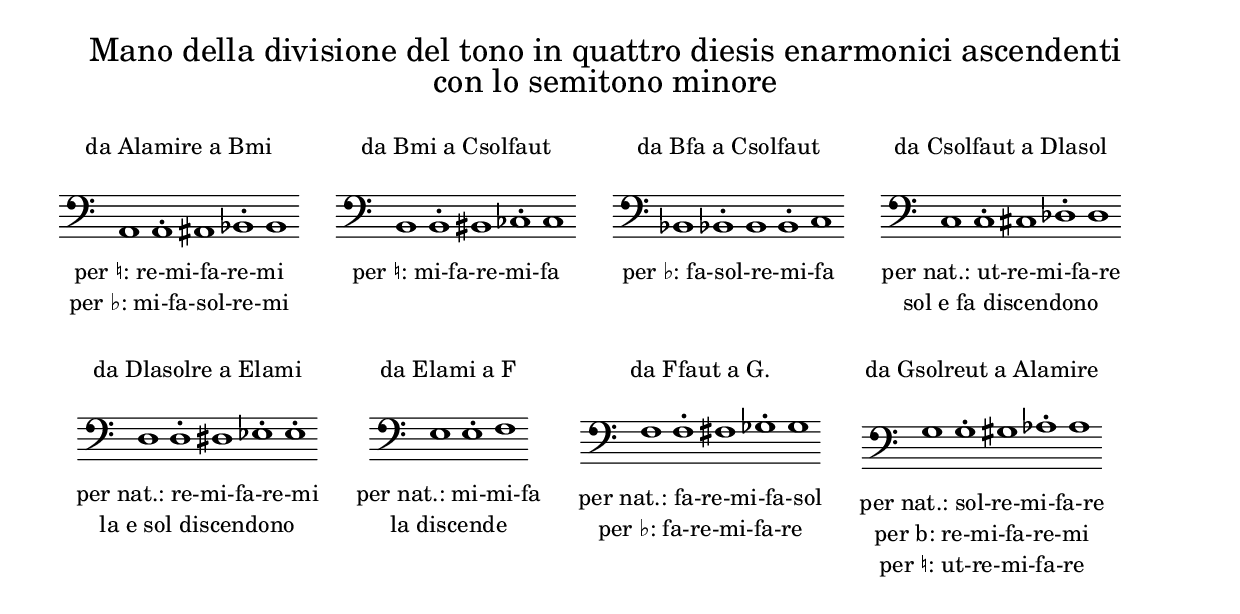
\version "2.22.2"

% Auto generated file

\header {
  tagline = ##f
}

dot = {
   \once \override Script.add-stem-support = ##f
   \once \override Script.toward-stem-shift = 0
   \once \override Script.skyline-horizontal-padding = 0
   \once \override Script.direction = 1
   \once \override Script.font-size = 1
}

\markup {
  \center-column {
    \line {
      \center-align
      \fontsize#3 { \concat { \normal-text "Mano della divisione del tono in quattro diesis enarmonici ascendenti"} }
    }\line {
      \center-align
      \fontsize#3 { \concat { \normal-text "con lo semitono minore"} }
    }
    \null
    \line {
      \center-column {
        \line {
          \left-align {  \normal-text "da Alamire a Bmi" }
        }

        \null
        \line {
          \score {
            <<
              \new Staff \with { instrumentName = ""} {
                \override Staff.TimeSignature.stencil = ##f
                \override Staff.NoteHead.style = #'baroque
                \accidentalStyle Score.forget
                \override Rest.style = #'default
                \override NoteHead.style = #'default
                \cadenzaOn
                \clef "bass"
                \key c #`((0 . ,NATURAL) (1 . ,NATURAL) (2 . ,NATURAL)
                          (3 . ,NATURAL) (4 . ,NATURAL) (5 . ,NATURAL)
                          (6 . ,NATURAL))  a,1   \dot a,1-.   ais,1   \dot bes,1-.   b,1  
                \cadenzaOff
              }
            >>
            \layout {
              \context {
                \Score
                \override SpacingSpanner.common-shortest-duration = #(ly:make-moment 1)
              }
            }
          }
        }
        \null
        \line {
          \left-align {  \normal-text "per ♮: re-mi-fa-re-mi" }
        }
        \line {
          \left-align {  \normal-text "per ♭: mi-fa-sol-re-mi" }
        }

      }
      \hspace #3 
      \center-column {
        \line {
          \left-align {  \normal-text "da Bmi a Csolfaut" }
        }

        \null
        \line {
          \score {
            <<
              \new Staff \with { instrumentName = ""} {
                \override Staff.TimeSignature.stencil = ##f
                \override Staff.NoteHead.style = #'baroque
                \accidentalStyle Score.forget
                \override Rest.style = #'default
                \override NoteHead.style = #'default
                \cadenzaOn
                \clef "bass"
                \key c #`((0 . ,NATURAL) (1 . ,NATURAL) (2 . ,NATURAL)
                          (3 . ,NATURAL) (4 . ,NATURAL) (5 . ,NATURAL)
                          (6 . ,NATURAL))  b,1   \dot b,1-.   bis,1   \dot ces1-.   c1  
                \cadenzaOff
              }
            >>
            \layout {
              \context {
                \Score
                \override SpacingSpanner.common-shortest-duration = #(ly:make-moment 1)
              }
            }
          }
        }
        \null
        \line {
          \left-align {  \normal-text "per ♮: mi-fa-re-mi-fa" }
        }

      }
      \hspace #3 
      \center-column {
        \line {
          \left-align {  \normal-text "da Bfa a Csolfaut" }
        }

        \null
        \line {
          \score {
            <<
              \new Staff \with { instrumentName = ""} {
                \override Staff.TimeSignature.stencil = ##f
                \override Staff.NoteHead.style = #'baroque
                \accidentalStyle Score.forget
                \override Rest.style = #'default
                \override NoteHead.style = #'default
                \cadenzaOn
                \clef "bass"
                \key c #`((0 . ,NATURAL) (1 . ,NATURAL) (2 . ,NATURAL)
                          (3 . ,NATURAL) (4 . ,NATURAL) (5 . ,NATURAL)
                          (6 . ,NATURAL))  bes,1   \dot bes,1-.   b,1   \dot b,1-.   c1  
                \cadenzaOff
              }
            >>
            \layout {
              \context {
                \Score
                \override SpacingSpanner.common-shortest-duration = #(ly:make-moment 1)
              }
            }
          }
        }
        \null
        \line {
          \left-align {  \normal-text "per ♭: fa-sol-re-mi-fa" }
        }

      }
      \hspace #3 
      \center-column {
        \line {
          \left-align {  \normal-text "da Csolfaut a Dlasol" }
        }

        \null
        \line {
          \score {
            <<
              \new Staff \with { instrumentName = ""} {
                \override Staff.TimeSignature.stencil = ##f
                \override Staff.NoteHead.style = #'baroque
                \accidentalStyle Score.forget
                \override Rest.style = #'default
                \override NoteHead.style = #'default
                \cadenzaOn
                \clef "bass"
                \key c #`((0 . ,NATURAL) (1 . ,NATURAL) (2 . ,NATURAL)
                          (3 . ,NATURAL) (4 . ,NATURAL) (5 . ,NATURAL)
                          (6 . ,NATURAL))  c1   \dot c1-.   cis1   \dot des1-.   d1  
                \cadenzaOff
              }
            >>
            \layout {
              \context {
                \Score
                \override SpacingSpanner.common-shortest-duration = #(ly:make-moment 1)
              }
            }
          }
        }
        \null
        \line {
          \left-align {  \normal-text "per nat.: ut-re-mi-fa-re" }
        }
        \line {
          \left-align {  \normal-text "sol e fa discendono" }
        }

      }
      \hspace #3 
    }
    \null
    \null
    \line {      \center-column {
        \line {
          \left-align {  \normal-text "da Dlasolre a Elami" }
        }

        \null
        \line {
          \score {
            <<
              \new Staff \with { instrumentName = ""} {
                \override Staff.TimeSignature.stencil = ##f
                \override Staff.NoteHead.style = #'baroque
                \accidentalStyle Score.forget
                \override Rest.style = #'default
                \override NoteHead.style = #'default
                \cadenzaOn
                \clef "bass"
                \key c #`((0 . ,NATURAL) (1 . ,NATURAL) (2 . ,NATURAL)
                          (3 . ,NATURAL) (4 . ,NATURAL) (5 . ,NATURAL)
                          (6 . ,NATURAL))  d1   \dot d1-.   dis1   \dot es1-.   \dot e1-.  
                \cadenzaOff
              }
            >>
            \layout {
              \context {
                \Score
                \override SpacingSpanner.common-shortest-duration = #(ly:make-moment 1)
              }
            }
          }
        }
        \null
        \line {
          \left-align {  \normal-text "per nat.: re-mi-fa-re-mi" }
        }
        \line {
          \left-align {  \normal-text "la e sol discendono" }
        }

      }
      \hspace #3 
      \center-column {
        \line {
          \left-align {  \normal-text "da Elami a F" }
        }

        \null
        \line {
          \score {
            <<
              \new Staff \with { instrumentName = ""} {
                \override Staff.TimeSignature.stencil = ##f
                \override Staff.NoteHead.style = #'baroque
                \accidentalStyle Score.forget
                \override Rest.style = #'default
                \override NoteHead.style = #'default
                \cadenzaOn
                \clef "bass"
                \key c #`((0 . ,NATURAL) (1 . ,NATURAL) (2 . ,NATURAL)
                          (3 . ,NATURAL) (4 . ,NATURAL) (5 . ,NATURAL)
                          (6 . ,NATURAL))  e1   \dot e1-.   f1  
                \cadenzaOff
              }
            >>
            \layout {
              \context {
                \Score
                \override SpacingSpanner.common-shortest-duration = #(ly:make-moment 1)
              }
            }
          }
        }
        \null
        \line {
          \left-align {  \normal-text "per nat.: mi-mi-fa" }
        }
        \line {
          \left-align {  \normal-text "la discende" }
        }

      }
      \hspace #3 
      \center-column {
        \line {
          \left-align {  \normal-text "da Ffaut a G." }
        }

        \null
        \line {
          \score {
            <<
              \new Staff \with { instrumentName = ""} {
                \override Staff.TimeSignature.stencil = ##f
                \override Staff.NoteHead.style = #'baroque
                \accidentalStyle Score.forget
                \override Rest.style = #'default
                \override NoteHead.style = #'default
                \cadenzaOn
                \clef "bass"
                \key c #`((0 . ,NATURAL) (1 . ,NATURAL) (2 . ,NATURAL)
                          (3 . ,NATURAL) (4 . ,NATURAL) (5 . ,NATURAL)
                          (6 . ,NATURAL))  f1   \dot f1-.   fis1   \dot ges1-.   g1  
                \cadenzaOff
              }
            >>
            \layout {
              \context {
                \Score
                \override SpacingSpanner.common-shortest-duration = #(ly:make-moment 1)
              }
            }
          }
        }
        \null
        \line {
          \left-align {  \normal-text "per nat.: fa-re-mi-fa-sol" }
        }
        \line {
          \left-align {  \normal-text "per ♭: fa-re-mi-fa-re" }
        }

      }
      \hspace #3 
      \center-column {
        \line {
          \left-align {  \normal-text "da Gsolreut a Alamire" }
        }

        \null
        \line {
          \score {
            <<
              \new Staff \with { instrumentName = ""} {
                \override Staff.TimeSignature.stencil = ##f
                \override Staff.NoteHead.style = #'baroque
                \accidentalStyle Score.forget
                \override Rest.style = #'default
                \override NoteHead.style = #'default
                \cadenzaOn
                \clef "bass"
                \key c #`((0 . ,NATURAL) (1 . ,NATURAL) (2 . ,NATURAL)
                          (3 . ,NATURAL) (4 . ,NATURAL) (5 . ,NATURAL)
                          (6 . ,NATURAL))  g1   \dot g1-.   gis1   \dot as1-.   a1  
                \cadenzaOff
              }
            >>
            \layout {
              \context {
                \Score
                \override SpacingSpanner.common-shortest-duration = #(ly:make-moment 1)
              }
            }
          }
        }
        \null
        \line {
          \left-align {  \normal-text "per nat.: sol-re-mi-fa-re" }
        }
        \line {
          \left-align {  \normal-text "per b: re-mi-fa-re-mi" }
        }
        \line {
          \left-align {  \normal-text "per ♮: ut-re-mi-fa-re" }
        }

      }
      \hspace #3 

    }
  }
}